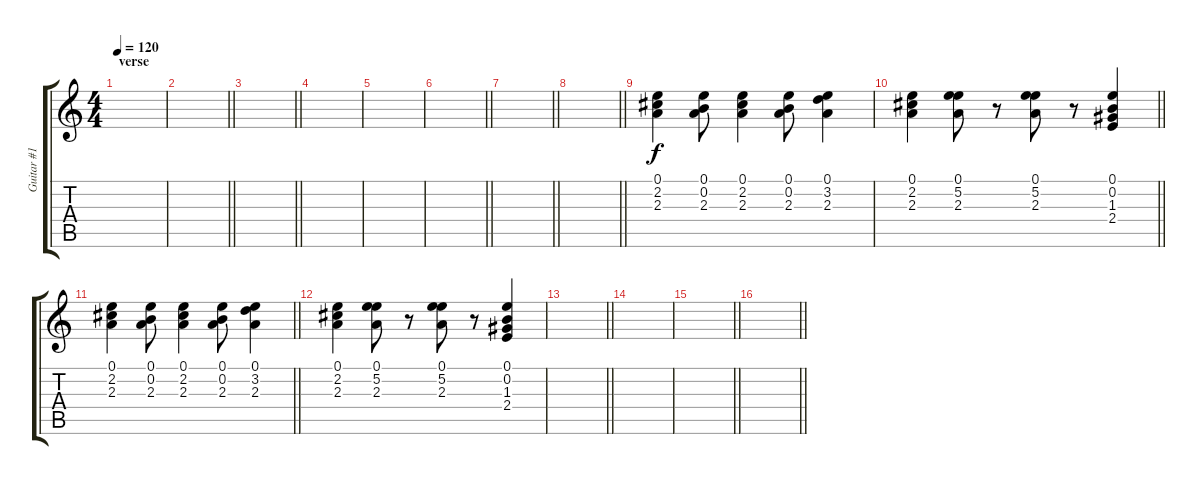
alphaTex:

\track ("Guitar #1" "Guitar #1") {instrument acousticguitarsteel}
\staff {score tabs}
\tuning (E4 B3 G3 D3 A2 E2) {hide}
\ts (4 4)
\section ("" "verse")
\tempo 120
\clef g2
\ks c
|
\barLineRight lightlight
|
\barLineRight lightlight
|
|
|
\barLineRight lightlight
|
\barLineRight lightlight
|
\barLineRight lightlight
|
(0.1 2.2 2.3).4 (0.1 0.2 2.3).8 (0.1 2.2 2.3).4 (0.1 0.2 2.3).8 (0.1 3.2 2.3).4 |
\barLineRight lightlight
(0.1 2.2 2.3).4 (0.1 5.2 2.3).8 r.8 (0.1 5.2 2.3).8 r.8 (0.1 0.2 1.3 2.4).4 |
\barLineRight lightlight
(0.1 2.2 2.3).4 (0.1 0.2 2.3).8 (0.1 2.2 2.3).4 (0.1 0.2 2.3).8 (0.1 3.2 2.3).4 |
(0.1 2.2 2.3).4 (0.1 5.2 2.3).8 r.8 (0.1 5.2 2.3).8 r.8 (0.1 0.2 1.3 2.4).4 |
\barLineRight lightlight
|
|
\barLineRight lightlight
|
\barLineRight lightlight
